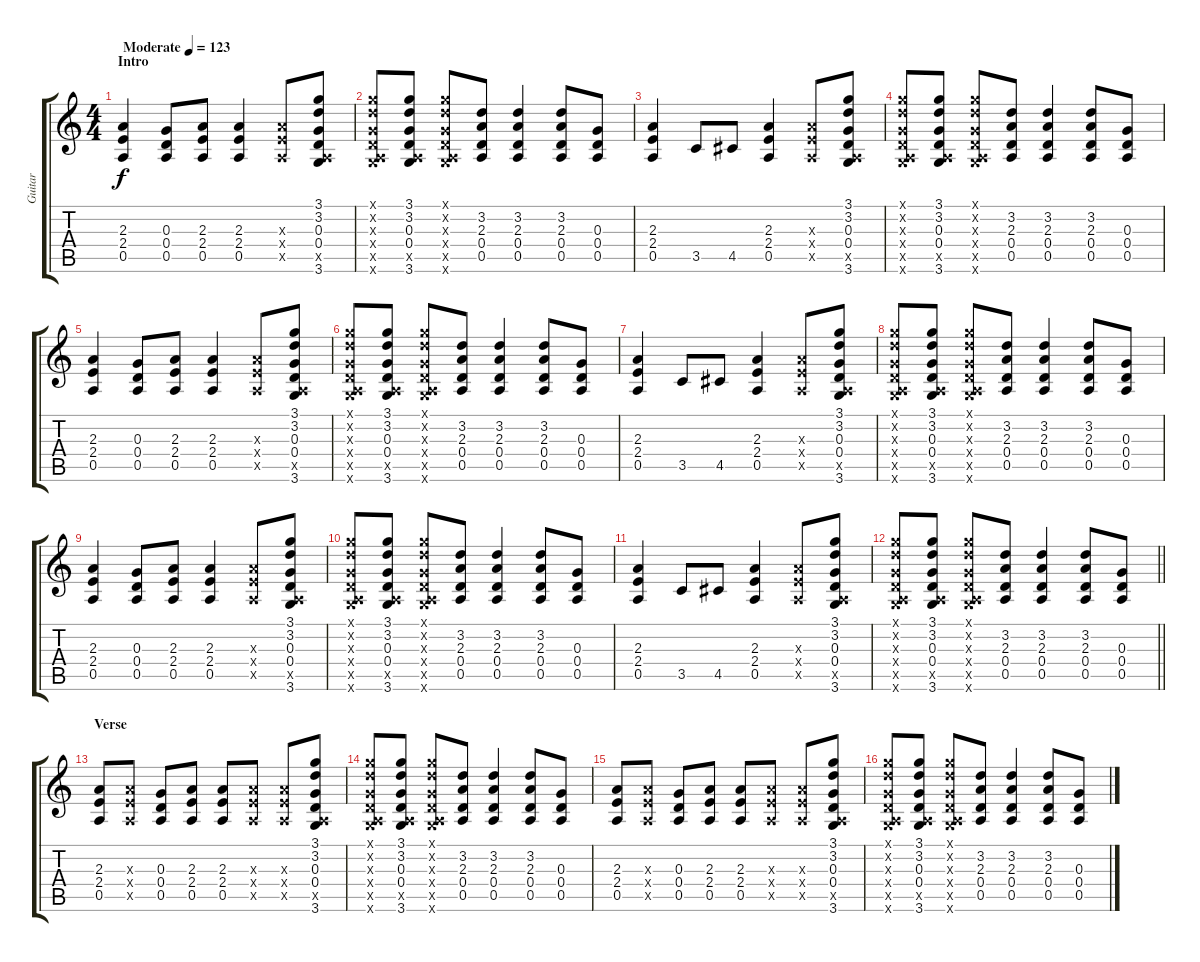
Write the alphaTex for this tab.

\track ("Guitar" "Guitar") {instrument distortionguitar}
\staff {score tabs}
\tuning (E4 B3 G3 D3 A2 E2) {hide}
\ts (4 4)
\section ("" "Intro")
\tempo (123 "Moderate")
\clef g2
\ks c
(2.3 2.4 0.5).4{dy f instrument distortionguitar} (0.3 0.4 0.5).8 (2.3 2.4 0.5).8 (2.3 2.4 0.5).4 (2.3{x} 2.4{x} 0.5{x}).8 (3.1 3.2 0.3 0.4 0.5{x} 3.6).8 |
(3.1{x} 3.2{x} 0.3{x} 0.4{x} 0.5{x} 3.6{x}).8 (3.1 3.2 0.3 0.4 0.5{x} 3.6).8 (3.1{x} 3.2{x} 0.3{x} 0.4{x} 0.5{x} 3.6{x}).8 (3.2 2.3 0.4 0.5).8 (3.2 2.3 0.4 0.5).4 (3.2 2.3 0.4 0.5).8 (0.3 0.4 0.5).8 |
(2.3 2.4 0.5).4 3.5.8 4.5.8 (2.3 2.4 0.5).4 (2.3{x} 2.4{x} 0.5{x}).8 (3.1 3.2 0.3 0.4 0.5{x} 3.6).8 |
(3.1{x} 3.2{x} 0.3{x} 0.4{x} 0.5{x} 3.6{x}).8 (3.1 3.2 0.3 0.4 0.5{x} 3.6).8 (3.1{x} 3.2{x} 0.3{x} 0.4{x} 0.5{x} 3.6{x}).8 (3.2 2.3 0.4 0.5).8 (3.2 2.3 0.4 0.5).4 (3.2 2.3 0.4 0.5).8 (0.3 0.4 0.5).8 |
(2.3 2.4 0.5).4 (0.3 0.4 0.5).8 (2.3 2.4 0.5).8 (2.3 2.4 0.5).4 (2.3{x} 2.4{x} 0.5{x}).8 (3.1 3.2 0.3 0.4 0.5{x} 3.6).8 |
(3.1{x} 3.2{x} 0.3{x} 0.4{x} 0.5{x} 3.6{x}).8 (3.1 3.2 0.3 0.4 0.5{x} 3.6).8 (3.1{x} 3.2{x} 0.3{x} 0.4{x} 0.5{x} 3.6{x}).8 (3.2 2.3 0.4 0.5).8 (3.2 2.3 0.4 0.5).4 (3.2 2.3 0.4 0.5).8 (0.3 0.4 0.5).8 |
(2.3 2.4 0.5).4 3.5.8 4.5.8 (2.3 2.4 0.5).4 (2.3{x} 2.4{x} 0.5{x}).8 (3.1 3.2 0.3 0.4 0.5{x} 3.6).8 |
(3.1{x} 3.2{x} 0.3{x} 0.4{x} 0.5{x} 3.6{x}).8 (3.1 3.2 0.3 0.4 0.5{x} 3.6).8 (3.1{x} 3.2{x} 0.3{x} 0.4{x} 0.5{x} 3.6{x}).8 (3.2 2.3 0.4 0.5).8 (3.2 2.3 0.4 0.5).4 (3.2 2.3 0.4 0.5).8 (0.3 0.4 0.5).8 |
(2.3 2.4 0.5).4 (0.3 0.4 0.5).8 (2.3 2.4 0.5).8 (2.3 2.4 0.5).4 (2.3{x} 2.4{x} 0.5{x}).8 (3.1 3.2 0.3 0.4 0.5{x} 3.6).8 |
(3.1{x} 3.2{x} 0.3{x} 0.4{x} 0.5{x} 3.6{x}).8 (3.1 3.2 0.3 0.4 0.5{x} 3.6).8 (3.1{x} 3.2{x} 0.3{x} 0.4{x} 0.5{x} 3.6{x}).8 (3.2 2.3 0.4 0.5).8 (3.2 2.3 0.4 0.5).4 (3.2 2.3 0.4 0.5).8 (0.3 0.4 0.5).8 |
(2.3 2.4 0.5).4 3.5.8 4.5.8 (2.3 2.4 0.5).4 (2.3{x} 2.4{x} 0.5{x}).8 (3.1 3.2 0.3 0.4 0.5{x} 3.6).8 |
\barLineRight lightlight
(3.1{x} 3.2{x} 0.3{x} 0.4{x} 0.5{x} 3.6{x}).8 (3.1 3.2 0.3 0.4 0.5{x} 3.6).8 (3.1{x} 3.2{x} 0.3{x} 0.4{x} 0.5{x} 3.6{x}).8 (3.2 2.3 0.4 0.5).8 (3.2 2.3 0.4 0.5).4 (3.2 2.3 0.4 0.5).8 (0.3 0.4 0.5).8 |
\section ("" "Verse")
(2.3 2.4 0.5).8{volume 9} (2.3{x} 2.4{x} 0.5{x}).8 (0.3 0.4 0.5).8 (2.3 2.4 0.5).8 (2.3 2.4 0.5).8 (2.3{x} 2.4{x} 0.5{x}).8 (2.3{x} 2.4{x} 0.5{x}).8 (3.1 3.2 0.3 0.4 0.5{x} 3.6).8 |
(3.1{x} 3.2{x} 0.3{x} 0.4{x} 0.5{x} 3.6{x}).8 (3.1 3.2 0.3 0.4 0.5{x} 3.6).8 (3.1{x} 3.2{x} 0.3{x} 0.4{x} 0.5{x} 3.6{x}).8 (3.2 2.3 0.4 0.5).8 (3.2 2.3 0.4 0.5).4 (3.2 2.3 0.4 0.5).8 (0.3 0.4 0.5).8 |
(2.3 2.4 0.5).8 (2.3{x} 2.4{x} 0.5{x}).8 (0.3 0.4 0.5).8 (2.3 2.4 0.5).8 (2.3 2.4 0.5).8 (2.3{x} 2.4{x} 0.5{x}).8 (2.3{x} 2.4{x} 0.5{x}).8 (3.1 3.2 0.3 0.4 0.5{x} 3.6).8 |
(3.1{x} 3.2{x} 0.3{x} 0.4{x} 0.5{x} 3.6{x}).8 (3.1 3.2 0.3 0.4 0.5{x} 3.6).8 (3.1{x} 3.2{x} 0.3{x} 0.4{x} 0.5{x} 3.6{x}).8 (3.2 2.3 0.4 0.5).8 (3.2 2.3 0.4 0.5).4 (3.2 2.3 0.4 0.5).8 (0.3 0.4 0.5).8
